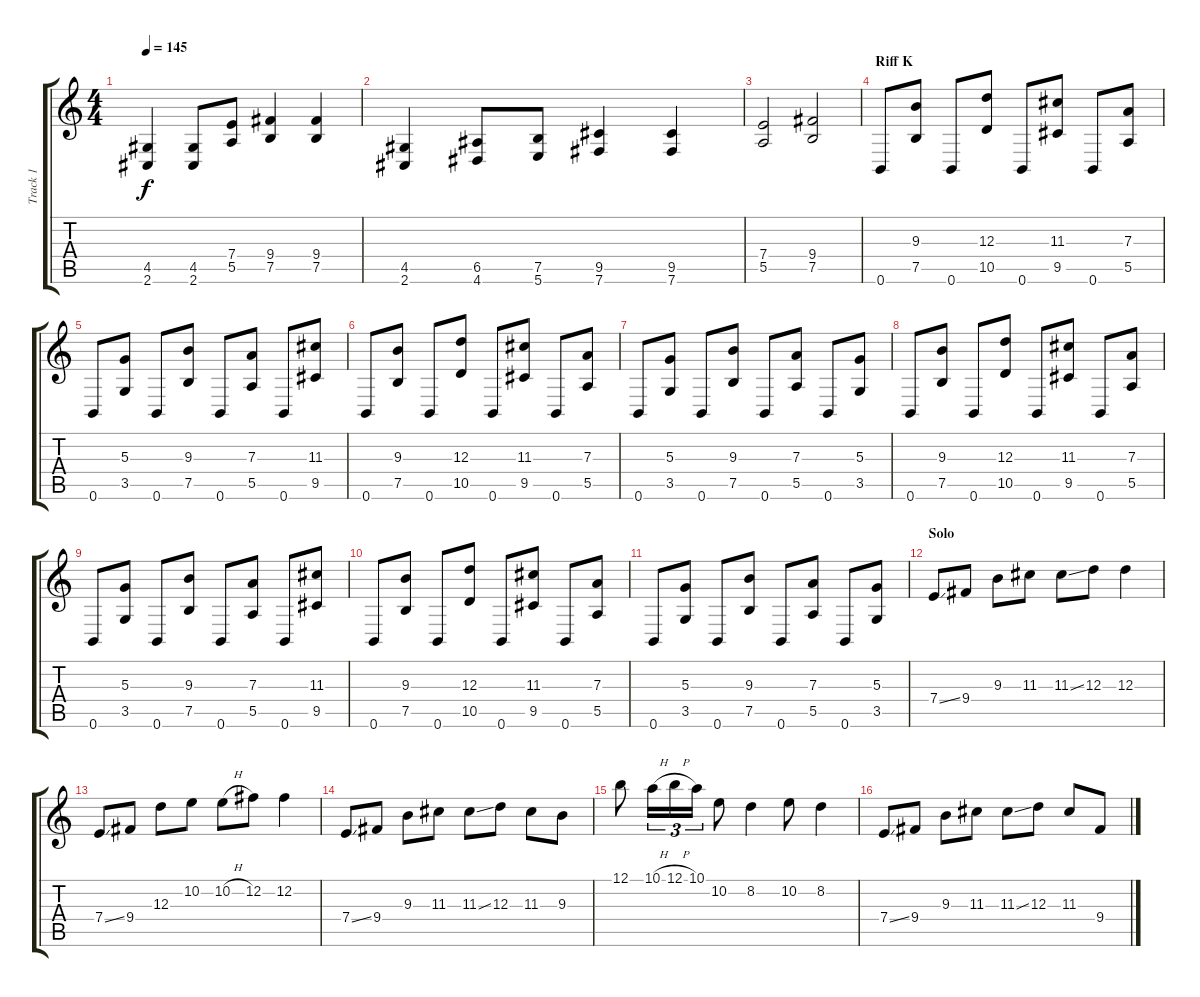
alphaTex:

\track ("Track 1" "Track 1") {instrument overdrivenguitar}
\staff {score tabs}
\tuning (B3 Gb3 D3 A2 E2 B1) {hide}
\ts (4 4)
\tempo 145
\clef g2
\ks c
(4.5 2.6).4{dy f} (4.5 2.6).8 (7.4 5.5).8 (9.4 7.5).4 (9.4 7.5).4 |
(4.5 2.6).4 (6.5 4.6).8 (7.5 5.6).8 (9.5 7.6).4 (9.5 7.6).4 |
(7.4 5.5).2 (9.4 7.5).2 |
\section ("" "Riff K")
0.6.8 (9.3 7.5).8 0.6.8 (12.3 10.5).8 0.6.8 (11.3 9.5).8 0.6.8 (7.3 5.5).8 |
0.6.8 (5.3 3.5).8 0.6.8 (9.3 7.5).8 0.6.8 (7.3 5.5).8 0.6.8 (11.3 9.5).8 |
0.6.8 (9.3 7.5).8 0.6.8 (12.3 10.5).8 0.6.8 (11.3 9.5).8 0.6.8 (7.3 5.5).8 |
0.6.8 (5.3 3.5).8 0.6.8 (9.3 7.5).8 0.6.8 (7.3 5.5).8 0.6.8 (5.3 3.5).8 |
0.6.8 (9.3 7.5).8 0.6.8 (12.3 10.5).8 0.6.8 (11.3 9.5).8 0.6.8 (7.3 5.5).8 |
0.6.8 (5.3 3.5).8 0.6.8 (9.3 7.5).8 0.6.8 (7.3 5.5).8 0.6.8 (11.3 9.5).8 |
0.6.8 (9.3 7.5).8 0.6.8 (12.3 10.5).8 0.6.8 (11.3 9.5).8 0.6.8 (7.3 5.5).8 |
0.6.8 (5.3 3.5).8 0.6.8 (9.3 7.5).8 0.6.8 (7.3 5.5).8 0.6.8 (5.3 3.5).8 |
\section ("" "Solo")
7.4{ss}.8 9.4.8 9.3.8 11.3.8 11.3{ss}.8 12.3.8 12.3.4 |
7.4{ss}.8 9.4.8 12.3.8 10.2.8 10.2{h}.8 12.2.8 12.2.4 |
7.4{ss}.8 9.4.8 9.3.8 11.3.8 11.3{ss}.8 12.3.8 11.3.8 9.3.8 |
12.1.8 10.1{h}.16{tu (3 2)} 12.1{h}.16{tu (3 2)} 10.1.16{tu (3 2)} 10.2.8 8.2.4 10.2.8 8.2.4 |
7.4{ss}.8 9.4.8 9.3.8 11.3.8 11.3{ss}.8 12.3.8 11.3.8 9.4{h}.8
